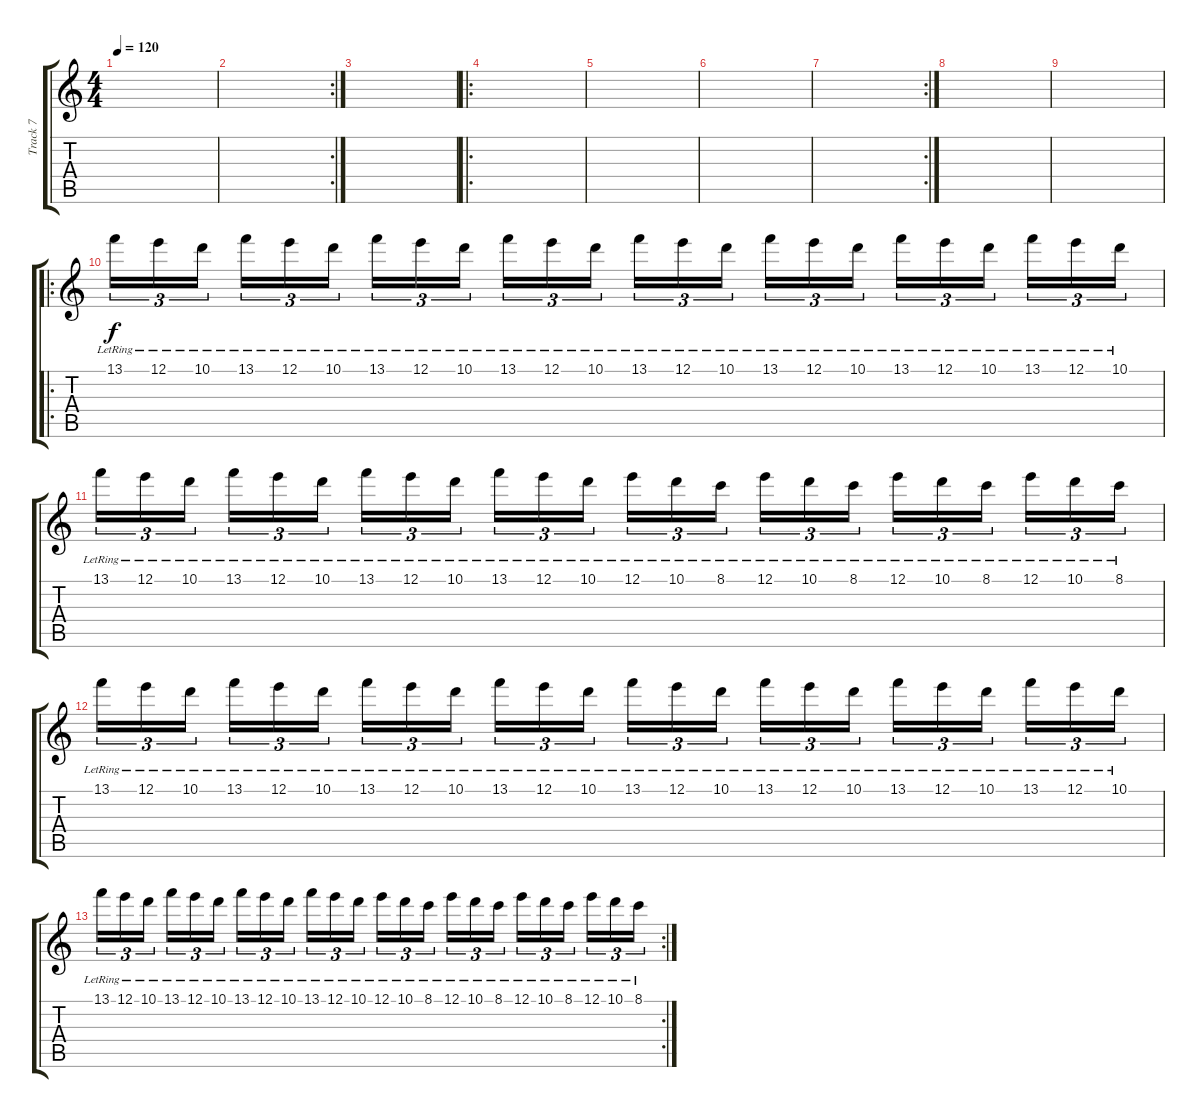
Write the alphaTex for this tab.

\track ("Track 7" "Track 7") {instrument acousticguitarsteel}
\staff {score tabs}
\tuning (E4 B3 G3 D3 A2 E2) {hide}
\ts (4 4)
\tempo 120
\clef g2
\ks c
|
\rc 2
|
|
\ro
|
|
|
\rc 2
|
|
|
\ro
13.1{lr}.16{tu (3 2)} 12.1{lr}.16{tu (3 2)} 10.1{lr}.16{tu (3 2)} 13.1{lr}.16{tu (3 2)} 12.1{lr}.16{tu (3 2)} 10.1{lr}.16{tu (3 2)} 13.1{lr}.16{tu (3 2)} 12.1{lr}.16{tu (3 2)} 10.1{lr}.16{tu (3 2)} 13.1{lr}.16{tu (3 2)} 12.1{lr}.16{tu (3 2)} 10.1{lr}.16{tu (3 2)} 13.1{lr}.16{tu (3 2)} 12.1{lr}.16{tu (3 2)} 10.1{lr}.16{tu (3 2)} 13.1{lr}.16{tu (3 2)} 12.1{lr}.16{tu (3 2)} 10.1{lr}.16{tu (3 2)} 13.1{lr}.16{tu (3 2)} 12.1{lr}.16{tu (3 2)} 10.1{lr}.16{tu (3 2)} 13.1{lr}.16{tu (3 2)} 12.1{lr}.16{tu (3 2)} 10.1{lr}.16{tu (3 2)} |
13.1{lr}.16{tu (3 2)} 12.1{lr}.16{tu (3 2)} 10.1{lr}.16{tu (3 2)} 13.1{lr}.16{tu (3 2)} 12.1{lr}.16{tu (3 2)} 10.1{lr}.16{tu (3 2)} 13.1{lr}.16{tu (3 2)} 12.1{lr}.16{tu (3 2)} 10.1{lr}.16{tu (3 2)} 13.1{lr}.16{tu (3 2)} 12.1{lr}.16{tu (3 2)} 10.1{lr}.16{tu (3 2)} 12.1{lr}.16{tu (3 2)} 10.1{lr}.16{tu (3 2)} 8.1{lr}.16{tu (3 2)} 12.1{lr}.16{tu (3 2)} 10.1{lr}.16{tu (3 2)} 8.1{lr}.16{tu (3 2)} 12.1{lr}.16{tu (3 2)} 10.1{lr}.16{tu (3 2)} 8.1{lr}.16{tu (3 2)} 12.1{lr}.16{tu (3 2)} 10.1{lr}.16{tu (3 2)} 8.1{lr}.16{tu (3 2)} |
13.1{lr}.16{tu (3 2)} 12.1{lr}.16{tu (3 2)} 10.1{lr}.16{tu (3 2)} 13.1{lr}.16{tu (3 2)} 12.1{lr}.16{tu (3 2)} 10.1{lr}.16{tu (3 2)} 13.1{lr}.16{tu (3 2)} 12.1{lr}.16{tu (3 2)} 10.1{lr}.16{tu (3 2)} 13.1{lr}.16{tu (3 2)} 12.1{lr}.16{tu (3 2)} 10.1{lr}.16{tu (3 2)} 13.1{lr}.16{tu (3 2)} 12.1{lr}.16{tu (3 2)} 10.1{lr}.16{tu (3 2)} 13.1{lr}.16{tu (3 2)} 12.1{lr}.16{tu (3 2)} 10.1{lr}.16{tu (3 2)} 13.1{lr}.16{tu (3 2)} 12.1{lr}.16{tu (3 2)} 10.1{lr}.16{tu (3 2)} 13.1{lr}.16{tu (3 2)} 12.1{lr}.16{tu (3 2)} 10.1{lr}.16{tu (3 2)} |
\rc 2
13.1{lr}.16{tu (3 2)} 12.1{lr}.16{tu (3 2)} 10.1{lr}.16{tu (3 2)} 13.1{lr}.16{tu (3 2)} 12.1{lr}.16{tu (3 2)} 10.1{lr}.16{tu (3 2)} 13.1{lr}.16{tu (3 2)} 12.1{lr}.16{tu (3 2)} 10.1{lr}.16{tu (3 2)} 13.1{lr}.16{tu (3 2)} 12.1{lr}.16{tu (3 2)} 10.1{lr}.16{tu (3 2)} 12.1{lr}.16{tu (3 2)} 10.1{lr}.16{tu (3 2)} 8.1{lr}.16{tu (3 2)} 12.1{lr}.16{tu (3 2)} 10.1{lr}.16{tu (3 2)} 8.1{lr}.16{tu (3 2)} 12.1{lr}.16{tu (3 2)} 10.1{lr}.16{tu (3 2)} 8.1{lr}.16{tu (3 2)} 12.1{lr}.16{tu (3 2)} 10.1{lr}.16{tu (3 2)} 8.1{lr}.16{tu (3 2)}
